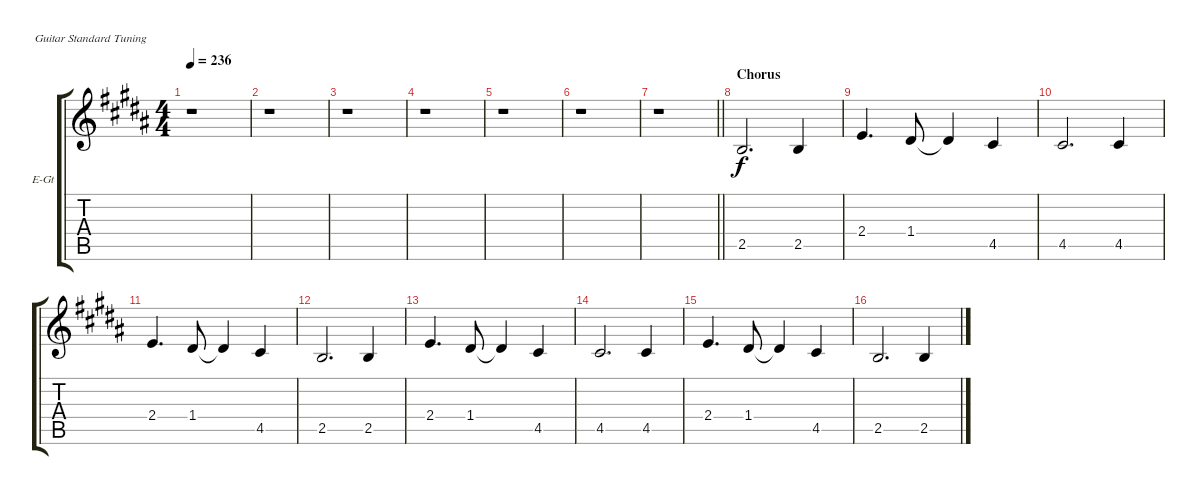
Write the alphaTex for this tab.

\defaultSystemsLayout 4
\bracketExtendMode groupsimilarinstruments
\firstSystemTrackNameOrientation horizontal
\otherSystemsTrackNameOrientation horizontal
\track ("Guitar 2" "E-Gt") {instrument overdrivenguitar}
\staff {score tabs}
\tuning (E4 B3 G3 D3 A2 E2)
\ts (4 4)
\tempo 236
\clef g2
\ks b
r.1{dy f} |
r.1 |
r.1 |
r.1 |
r.1 |
r.1 |
\barLineRight lightlight
r.1 |
\section ("" "Chorus")
2.5.2{d} 2.5.4 |
2.4.4{d} 1.4.8 1.4{t}.4 4.5.4 |
4.5.2{d} 4.5.4 |
2.4.4{d} 1.4.8 1.4{t}.4 4.5.4 |
2.5.2{d} 2.5.4 |
2.4.4{d} 1.4.8 1.4{t}.4 4.5.4 |
4.5.2{d} 4.5.4 |
2.4.4{d} 1.4.8 1.4{t}.4 4.5.4 |
2.5.2{d} 2.5.4
